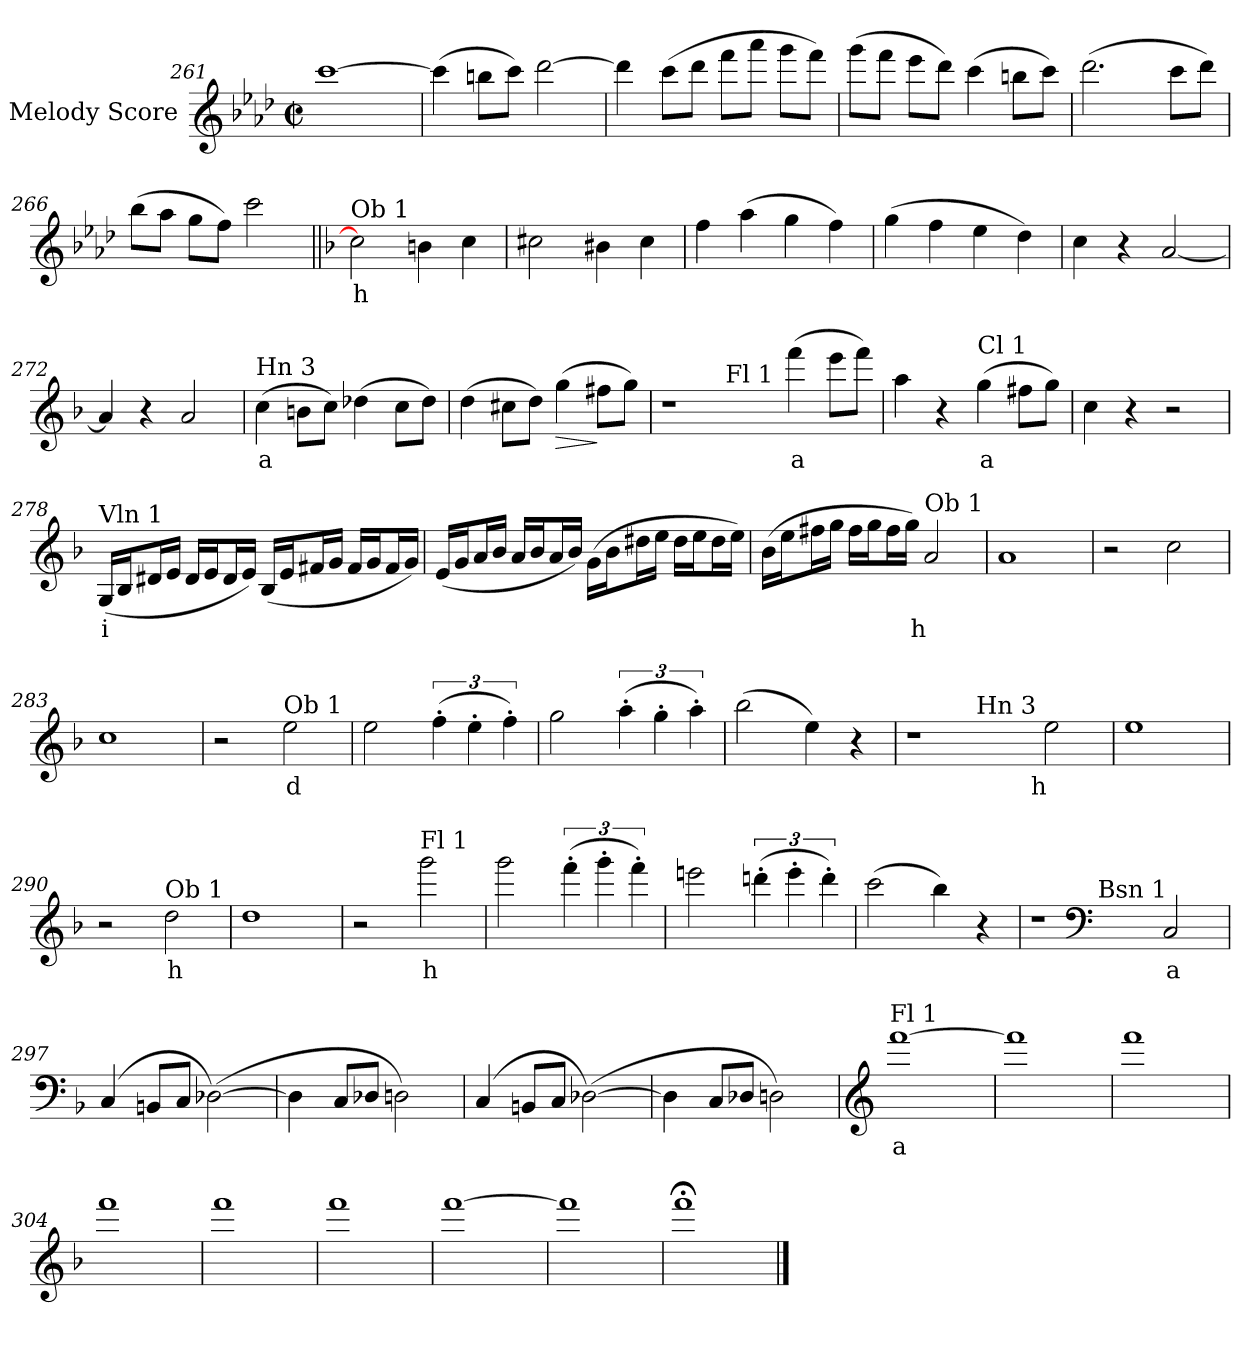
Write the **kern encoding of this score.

**kern	**text	**dynam
*part1	*part1	*part1
*staff1	*staff1	*staff1
*I"Melody Score	*	*
*clefG2	*	*
*k[b-e-a-d-]	*	*
*M4/4	*	*
*met(c|)	*	*
=261	=261	=261
[1ccc	.	.
=262	=262	=262
(4ccc\]	.	.
8bbn\L	.	.
8ccc\J)	.	.
[2ddd-\	.	.
=263	=263	=263
4ddd-\]	.	.
(8ccc\L	.	.
8ddd-\J	.	.
8fff\L	.	.
8aaa-\J	.	.
8ggg\L	.	.
8fff\J)	.	.
=264	=264	=264
(8ggg\L	.	.
8fff\J	.	.
8eee-\L	.	.
8ddd-\J)	.	.
(4ccc\	.	.
8bbn\L	.	.
8ccc\J)	.	.
=265	=265	=265
(2.ddd-\	.	.
8ccc\L	.	.
8ddd-\J)	.	.
=266	=266	=266
(8bb-\L	.	.
8aa-\J	.	.
8gg\L	.	.
8ff\J)	.	.
2ccc\	.	.
=267||	=267||	=267||
*k[b-]	*	*
!LO:TX:a:t=Ob 1	!	!
!	!LO:LY:b:color=#FF0000	!
2cc\]	h	.
4bn\	.	.
4cc\	.	.
=268	=268	=268
2cc#X\	.	.
4b#X\	.	.
4cc#\	.	.
=269	=269	=269
4ff\	.	.
(4aa\	.	.
4gg\	.	.
4ff\)	.	.
=270	=270	=270
(4gg\	.	.
4ff\	.	.
4ee\	.	.
4dd\)	.	.
=271	=271	=271
4cc\	.	.
4r	.	.
[2a/	.	.
=272	=272	=272
4a/]	.	.
4r	.	.
2a/	.	.
=273	=273	=273
!LO:TX:a:t=Hn 3	!	!
!	!LO:LY:b:color=#FF0000	!
(4cc\	a	.
8b\L	.	.
8cc\J)	.	.
(4dd-X\	.	.
8cc\L	.	.
8dd-\J)	.	.
=274	=274	=274
(4dd\	.	.
8cc#X\L	.	.
8dd\J)	.	.
!	!	!LO:HP:b
(4gg\	.	>
8ff#X\L	.	]
8gg\J)	.	.
=275	=275	=275
*^	*	*
1r	2ryy	.	.
!	!LO:TX:a:t=Fl 1	!	!
.	1ryy	.	.
!	!	!LO:LY:b:color=#FF0000	!
(4fff\	.	a	.
8eee\L	.	.	.
8fff\J)	.	.	.
*v	*v	*	*
=276	=276	=276
4aa\	.	.
4r	.	.
!LO:TX:a:t=Cl 1	!	!
!	!LO:LY:b:color=#FF0000	!
(4gg\	a	.
8ff#\L	.	.
8gg\J)	.	.
=277	=277	=277
4cc\	.	.
4r	.	.
2r	.	.
=278	=278	=278
!LO:TX:a:t=Vln 1	!	!
!	!LO:LY:b:color=#FF0000	!
(16G/LL	i	.
16B-/J	.	.
16d#X/L	.	.
16e/JJ	.	.
16d#/LL	.	.
16e/J	.	.
16d#/L	.	.
16e/JJ)	.	.
(16B-/LL	.	.
16e/J	.	.
16f#X/L	.	.
16g/JJ	.	.
16f#/LL	.	.
16g/J	.	.
16f#/L	.	.
16g/JJ)	.	.
=279	=279	=279
(16e/LL	.	.
16g/J	.	.
16a/L	.	.
16b-/JJ	.	.
16a/LL	.	.
16b-/J	.	.
16a/L	.	.
16b-/JJ)	.	.
(16g\LL	.	.
16b-\J	.	.
16dd#X\L	.	.
16ee\JJ	.	.
16dd#\LL	.	.
16ee\J	.	.
16dd#\L	.	.
16ee\JJ)	.	.
=280	=280	=280
(16b-\LL	.	.
16ee\J	.	.
16ff#X\L	.	.
16gg\JJ	.	.
16ff#\LL	.	.
16gg\J	.	.
16ff#\L	.	.
16gg\JJ)	.	.
!LO:TX:a:t=Ob 1	!	!
!	!LO:LY:b:color=#FF0000	!
2a/	h	.
=281	=281	=281
1a	.	.
=282	=282	=282
2r	.	.
2cc\	.	.
=283	=283	=283
1cc	.	.
=284	=284	=284
2r	.	.
!LO:TX:a:t=Ob 1	!	!
!	!LO:LY:b:color=#FF0000	!
2ee\	d	.
=285	=285	=285
2ee\	.	.
(6ff'\	.	.
6ee'\	.	.
6ff'\)	.	.
=286	=286	=286
2gg\	.	.
(6aa'\	.	.
6gg'\	.	.
6aa'\)	.	.
=287	=287	=287
(2bb-\	.	.
4ee\)	.	.
4r	.	.
=288	=288	=288
*^	*	*
1r	2ryy	.	.
!	!LO:TX:a:t=Hn 3	!	!
.	1ryy	.	.
!	!	!LO:LY:b:color=#FF0000	!
2ee\	.	h	.
*v	*v	*	*
=289	=289	=289
1ee	.	.
=290	=290	=290
2r	.	.
!LO:TX:a:t=Ob 1	!	!
!	!LO:LY:b:color=#FF0000	!
2dd\	h	.
=291	=291	=291
1dd	.	.
=292	=292	=292
2r	.	.
!LO:TX:a:t=Fl 1	!	!
!	!LO:LY:b:color=#FF0000	!
2ggg\	h	.
=293	=293	=293
2ggg\	.	.
(6fff'\	.	.
6ggg'\	.	.
6fff'\)	.	.
=294	=294	=294
2eeen\	.	.
(6dddn'\	.	.
6eee'\	.	.
6ddd'\)	.	.
=295	=295	=295
(2ccc\	.	.
4bb-\)	.	.
4r	.	.
=296	=296	=296
*^	*	*
1r	2ryy	.	.
*clefF4	*	*	*
!	!LO:TX:a:t=Bsn 1	!	!
.	1ryy	.	.
!	!	!LO:LY:b:color=#FF0000	!
2C/	.	a	.
*v	*v	*	*
=297	=297	=297
(4C/	.	.
8BBn/L	.	.
8C/J	.	.
([2D-X\)	.	.
=298	=298	=298
4D-\]	.	.
8C/L	.	.
8D-X/J	.	.
2Dn\)	.	.
=299	=299	=299
(4C/	.	.
8BBn/L	.	.
8C/J	.	.
([2D-X\)	.	.
=300	=300	=300
4D-\]	.	.
8C/L	.	.
8D-X/J	.	.
2Dn\)	.	.
=301	=301	=301
*clefG2	*	*
!LO:TX:a:t=Fl 1	!	!
!	!LO:LY:b:color=#FF0000	!
[1fff	a	.
=302	=302	=302
1fff]	.	.
=303	=303	=303
1fff	.	.
=304	=304	=304
1fff	.	.
=305	=305	=305
1fff	.	.
=306	=306	=306
1fff	.	.
=307	=307	=307
[1fff	.	.
=308	=308	=308
1fff]	.	.
=309	=309	=309
1fff;<	.	.
==	==	==
*-	*-	*-
